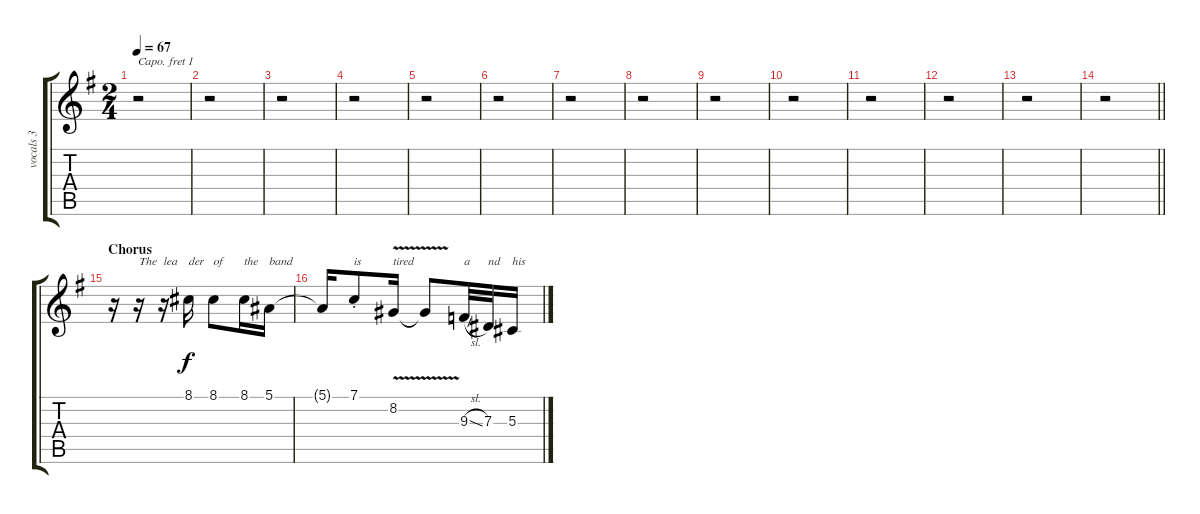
\track ("vocals 3" "vocals 3") {instrument lead2sawtooth}
\staff {score tabs}
\capo 1
\tuning (E4 B3 G3 D3 A2 E2) {hide}
\ts (2 4)
\tempo 67
\clef g2
\ks g
r.2{dy f} |
r.2 |
r.2 |
r.2 |
r.2 |
r.2 |
r.2 |
r.2 |
r.2 |
r.2 |
r.2 |
r.2 |
r.2 |
\barLineRight lightlight
r.2 |
\section ("" "Chorus")
r.16 r.16{txt "The"} r.16{txt "lea"} 8.1.16{txt "der"} 8.1.8{txt "of"} 8.1.16{txt "the"} 5.1.16{txt "band"} |
5.1{t}.16 7.1{st}.8{txt "is"} 8.2{v}.16{txt "tired"} 8.2{t}.8 9.3{sl}.32{txt "a"} 7.3.32{txt "nd"} 5.3.16{txt "his"}
